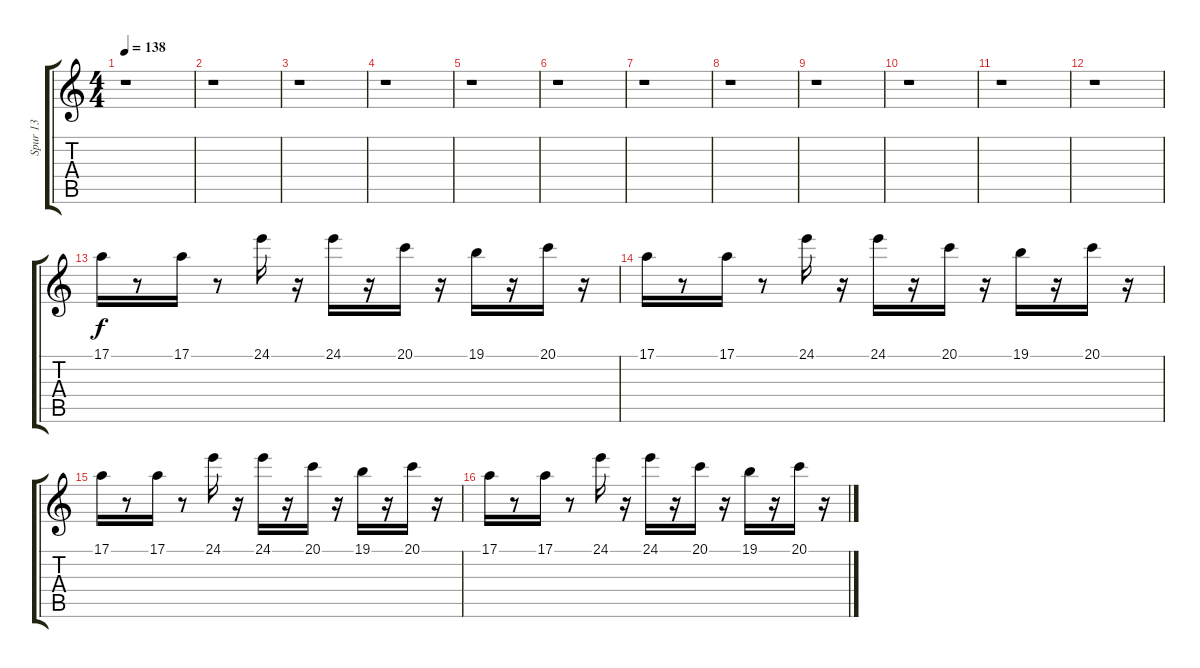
\track ("Spur 13" "Spur 13") {instrument orchestrahit}
\staff {score tabs}
\tuning (E4 B3 G3 D3 A2 E2) {hide}
\ts (4 4)
\tempo 138
\clef g2
\ks c
r.1{dy f} |
r.1 |
r.1 |
r.1 |
r.1 |
r.1 |
r.1 |
r.1 |
r.1 |
r.1 |
r.1 |
r.1 |
17.1.16 r.8 17.1.16 r.8 24.1.16 r.16 24.1.16 r.16 20.1.16 r.16 19.1.16 r.16 20.1.16 r.16 |
17.1.16 r.8 17.1.16 r.8 24.1.16 r.16 24.1.16 r.16 20.1.16 r.16 19.1.16 r.16 20.1.16 r.16 |
17.1.16 r.8 17.1.16 r.8 24.1.16 r.16 24.1.16 r.16 20.1.16 r.16 19.1.16 r.16 20.1.16 r.16 |
17.1.16 r.8 17.1.16 r.8 24.1.16 r.16 24.1.16 r.16 20.1.16 r.16 19.1.16 r.16 20.1.16 r.16
